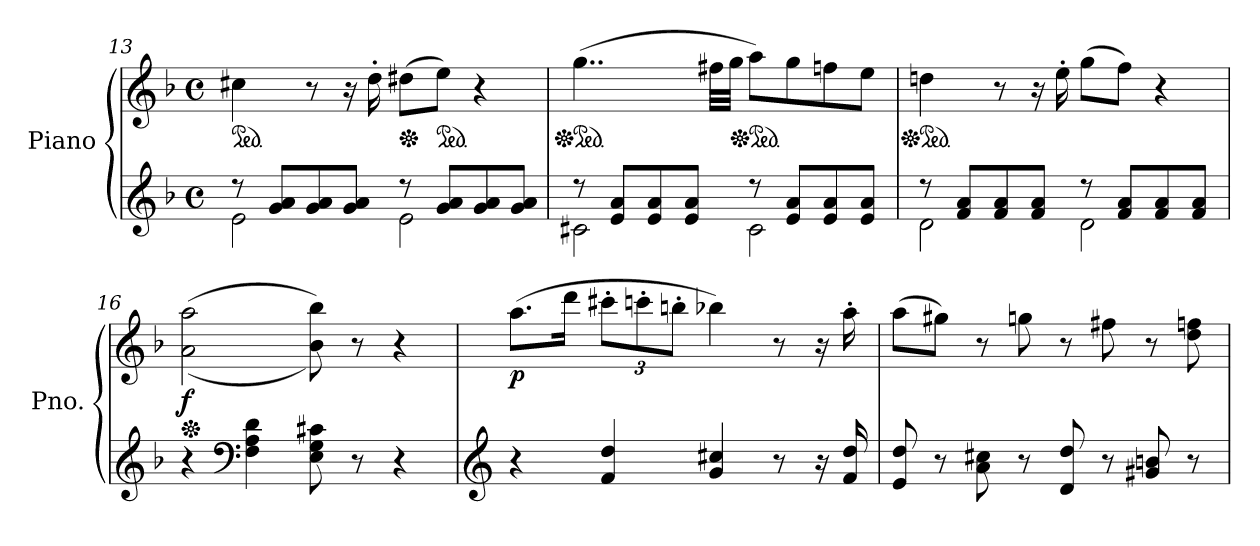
**kern	**kern	**dynam
*part1	*part1	*part1
*staff2	*staff1	*staff1/2
*I"Piano	*	*
*I'Pno.	*	*
*clefG2	*clefG2	*
*k[b-]	*k[b-]	*
*M4/4	*M4/4	*
*met(c)	*met(c)	*
=13	=13	=13
*^	*	*
*	*	*ped	*
8r	2e\	4cc#X\	.
8g/ 8a/L	.	.	.
8g/ 8a/	.	8r	.
8g/ 8a/J	.	16r	.
.	.	16dd'\	.
*	*	*Xped	*
8r	2e\	(>8dd#X\L	.
*	*	*ped	*
8g/ 8a/L	.	8ee\J)	.
8g/ 8a/	.	4r	.
8g/ 8a/J	.	.	.
=14	=14	=14	=14
*	*	*Xped	*
*	*	*ped	*
8r	2c#X\	(>4..gg\	.
8e/ 8a/L	.	.	.
8e/ 8a/	.	.	.
8e/ 8a/J	.	.	.
.	.	32ff#X\LLL	.
.	.	32gg\JJJ	.
*	*	*Xped	*
*	*	*ped	*
8r	2c#\	8aa\L)	.
8e/ 8a/L	.	8gg\	.
8e/ 8a/	.	8ffn\	.
8e/ 8a/J	.	8ee\J	.
=15	=15	=15	=15
*	*	*Xped	*
*	*	*ped	*
8r	2d\	4ddn\	.
8f/ 8a/L	.	.	.
8f/ 8a/	.	8r	.
8f/ 8a/J	.	16r	.
.	.	16ee'\	.
8r	2d\	(>8gg\L	.
8f/ 8a/L	.	8ff\J)	.
8f/ 8a/	.	4r	.
8f/ 8a/J	.	.	.
*v	*v	*	*
=16	=16	=16
*	*Xped	*
!	!	!LO:DY:b
4r	(<(>2a\ 2aa\	f
*clefF4	*	*
4F\ 4A\ 4d\	.	.
8E\ 8G\ 8c#X\	8b-\ 8bb-\))	.
8r	8r	.
4r	4r	.
!!LO:LB:g=z
=17	=17	=17
*clefG2	*	*
!	!	!LO:DY:b
4r	(>8.aa\L	p
.	16ddd\Jk	.
*	*Xbrackettup	*
4f/ 4dd/	12ccc#X'\L	.
.	12cccn'\	.
.	12bbn'\J	.
4g/ 4cc#X/	4bb-X\)	.
8r	8r	.
16r	16r	.
16f/ 16dd/	16aa'\	.
=18	=18	=18
8e/ 8dd/	(>8aa\L	.
8r	8gg#X\J)	.
8a\ 8cc#X\	8r	.
8r	8ggn\	.
8d/ 8dd/	8r	.
8r	8ff#X\	.
8g#X/ 8bn/	8r	.
8r	8dd\ 8ffn\	.
=	=	=
*-	*-	*-
